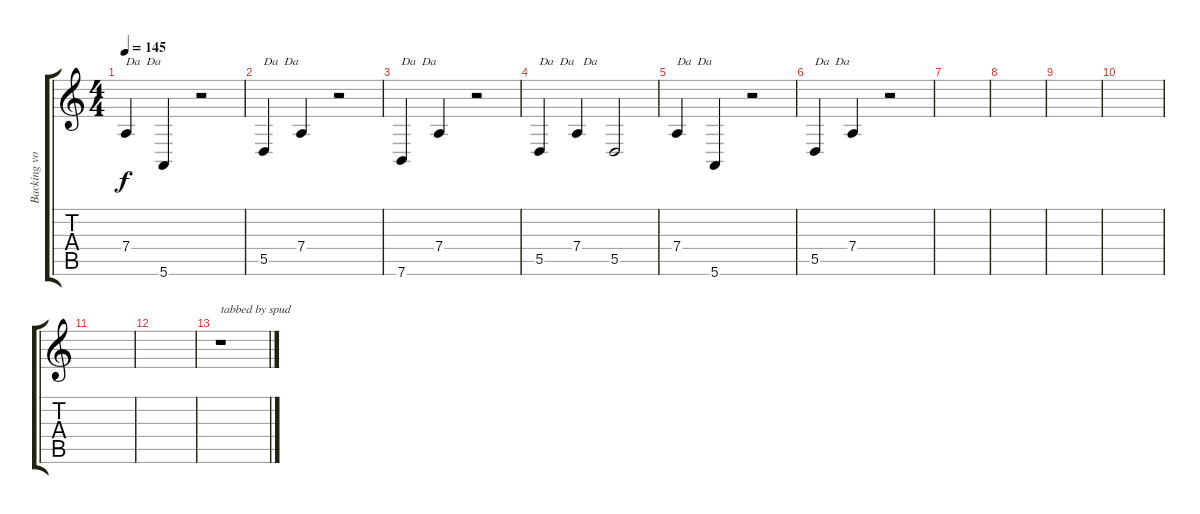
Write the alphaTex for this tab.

\track ("Backing vocals (Mark Hoppus)" "Backing vo") {instrument sopranosax}
\staff {score tabs}
\tuning (E4 B3 G3 D3 A2 E2) {hide}
\ts (4 4)
\tempo 145
\clef g2
\ks c
7.4.4{txt "Da  Da" dy f} 5.6.4 r.2 |
5.5.4{txt "Da  Da"} 7.4.4 r.2 |
7.6.4{txt "Da  Da"} 7.4.4 r.2 |
5.5.4{txt "Da  Da   Da"} 7.4.4 5.5.2 |
7.4.4{txt "Da  Da"} 5.6.4 r.2 |
5.5.4{txt "Da  Da"} 7.4.4 r.2 |
|
|
|
|
|
|
r.1{txt "tabbed by spud"}
